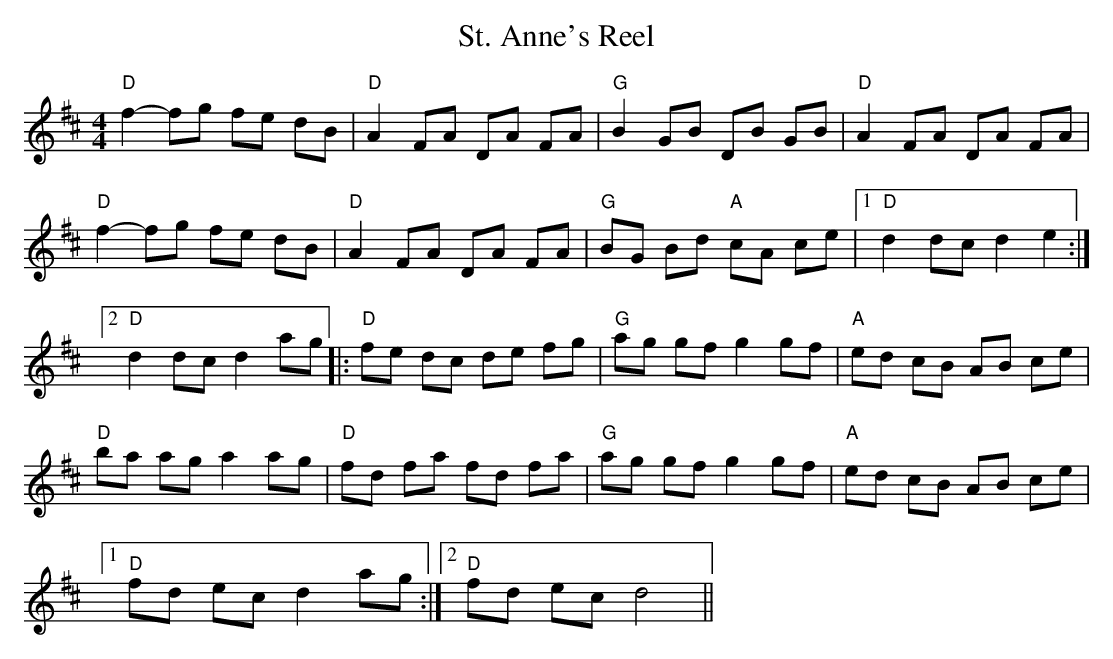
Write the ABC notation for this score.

X:1
T:St. Anne's Reel
M:4/4
L:1/8
K:D
"D"f2-fg fe dB-| "D"A2FA DA FA-| "G"B2 GB DB GB-| "D"A2 FA DA FA |
"D"f2-fg fe dB-| "D"A2 FA DA FA | "G" BG Bd "A"cA ce |[1"D"d2 d-c d2 e2:|
[2"D"d2 d-c d2 a-g |: "D"fe dc de fg | "G"ag gf g2 gf | "A"ed cB AB ce |
"D"ba ag a2 a-g | "D"fd fa fd fa | "G"ag gf g2 g-f | "A"ed cB AB ce |
[1"D"fd ec d2 a-g :|[2"D"fd ec d4 ||
